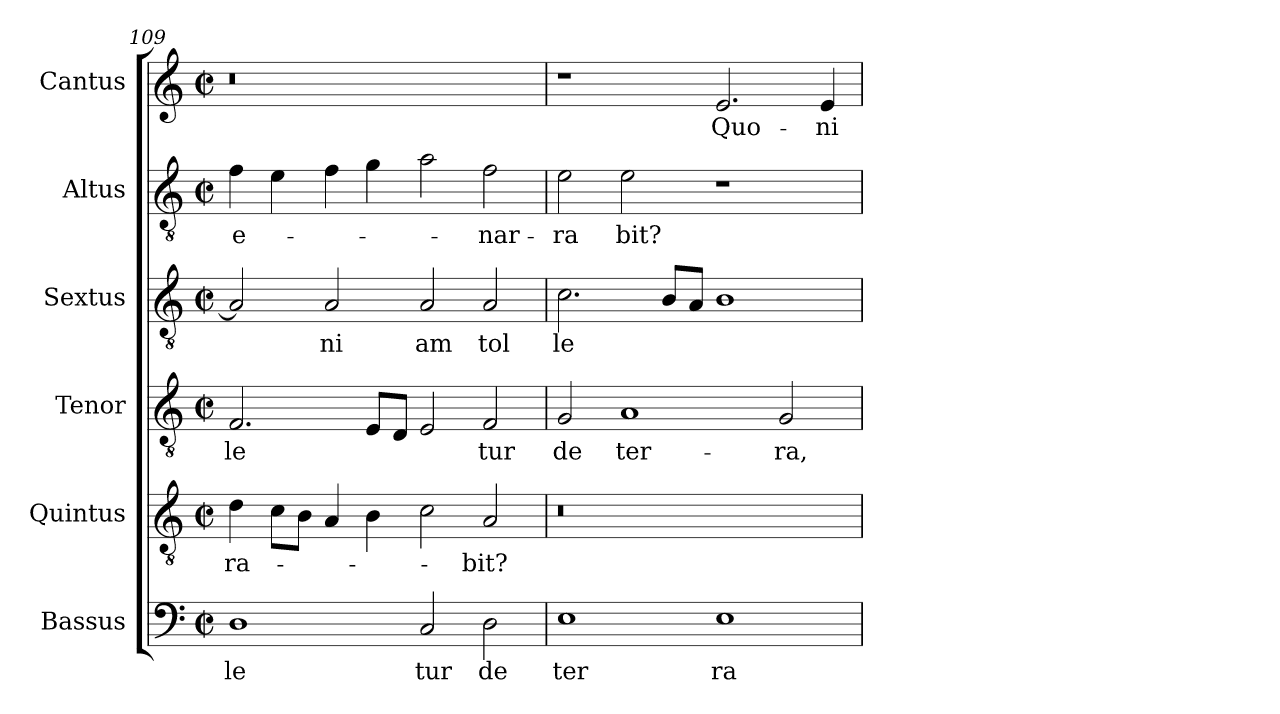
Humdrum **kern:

**kern	**text	**kern	**text	**kern	**text	**kern	**text	**kern	**text	**kern	**text
*part6	*part6	*part5	*part5	*part4	*part4	*part3	*part3	*part2	*part2	*part1	*part1
*staff6	*staff6	*staff5	*staff5	*staff4	*staff4	*staff3	*staff3	*staff2	*staff2	*staff1	*staff1
*I"Bassus	*	*I"Quintus	*	*I"Tenor	*	*I"Sextus	*	*I"Altus	*	*I"Cantus	*
*clefF4	*	*clefGv2	*	*clefGv2	*	*clefGv2	*	*clefGv2	*	*clefG2	*
*M2/2	*	*M2/2	*	*M2/2	*	*M2/2	*	*M2/2	*	*M2/2	*
*met(c|)	*	*met(c|)	*	*met(c|)	*	*met(c|)	*	*met(c|)	*	*met(c|)	*
=109	=109	=109	=109	=109	=109	=109	=109	=109	=109	=109	=109
!	!LO:LY:b:cj	!	!LO:LY:b:cj	!	!LO:LY:b:cj	!	!	!	!LO:LY:b:cj	!	!
1D	le	4d\	-ra-	2.F/	le	2A/]	.	4f\	e-	0r	.
.	.	8c\L	.	.	.	.	.	4e\	.	.	.
.	.	8B\J	.	.	.	.	.	.	.	.	.
!	!	!	!	!	!	!	!LO:LY:b:cj	!	!	!	!
.	.	4A/	.	.	.	2A/	ni	4f\	.	.	.
.	.	4B\	.	8E/L	.	.	.	4g\	.	.	.
.	.	.	.	8D/J	.	.	.	.	.	.	.
!	!LO:LY:b:cj	!	!	!	!	!	!LO:LY:b:cj	!	!	!	!
2C/	tur	2c\	.	2E/	.	2A/	am	2a\	.	.	.
!	!LO:LY:b:cj	!	!LO:LY:b:cj	!	!LO:LY:b:cj	!	!LO:LY:b:cj	!	!LO:LY:b:cj	!	!
2D\	de	2A/	-bit?	2F/	tur	2A/	tol	2f\	-nar-	.	.
!!LO:LB:g=z
=110	=110	=110	=110	=110	=110	=110	=110	=110	=110	=110	=110
!	!LO:LY:b:cj	!	!	!	!LO:LY:b:cj	!	!LO:LY:b:cj	!	!LO:LY:b:cj	!	!
1E	ter	0r	.	2G/	de	2.c\	le	2e\	-ra	1r	.
!	!	!	!	!	!LO:LY:b:cj	!	!	!	!LO:LY:b:cj	!	!
.	.	.	.	1A	ter-	.	.	2e\	bit?	.	.
.	.	.	.	.	.	8B/L	.	.	.	.	.
.	.	.	.	.	.	8A/J	.	.	.	.	.
!	!LO:LY:b:cj	!	!	!	!	!	!	!	!	!	!LO:LY:b:cj
1E	ra	.	.	.	.	1B	.	1r	.	2.e/	Quo-
!	!	!	!	!	!LO:LY:b:cj	!	!	!	!	!	!
.	.	.	.	2G/	-ra,	.	.	.	.	.	.
!	!	!	!	!	!	!	!	!	!	!	!LO:LY:b:cj
.	.	.	.	.	.	.	.	.	.	4e/	-ni-
=	=	=	=	=	=	=	=	=	=	=	=
*-	*-	*-	*-	*-	*-	*-	*-	*-	*-	*-	*-
